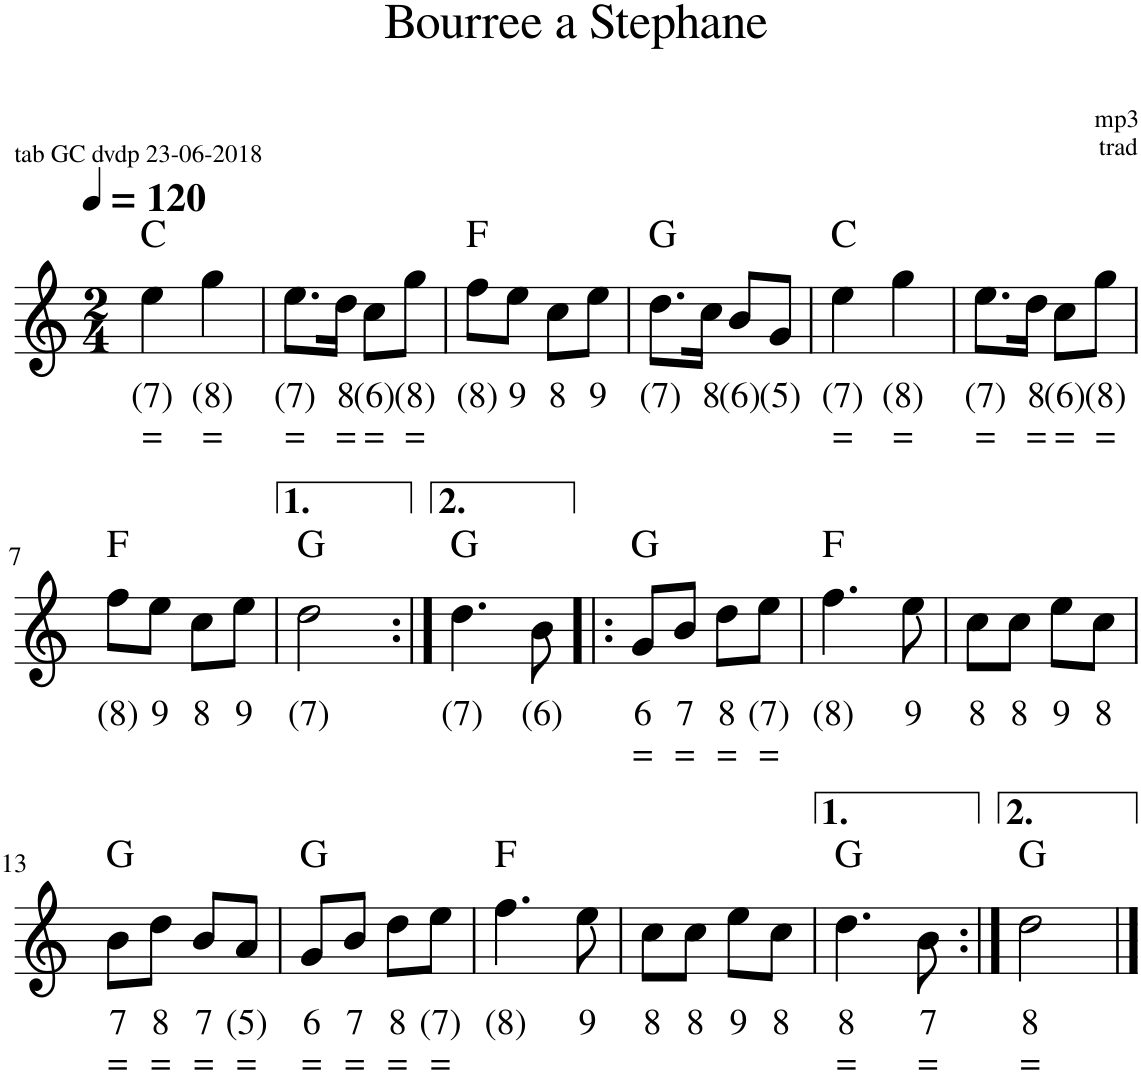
**kern	**text	**text	**harte
*part1	*part1	*part1	*part1
*staff1	*staff1	*staff1	*
*I"Stem	*	*	*
*I'Stm.	*	*	*
*clefG2	*	*	*
*k[]	*	*	*
*M2/4	*	*	*
*MM120	*	*	*
=1	=1	=1	=1
!	!LO:LY:b	!LO:LY:b	!
4ee\	(7)	=	C:maj
!	!LO:LY:b	!LO:LY:b	!
4gg\	(8)	=	.
=2	=2	=2	=2
!	!LO:LY:b	!LO:LY:b	!
8.ee\L	(7)	=	.
!	!LO:LY:b	!LO:LY:b	!
16dd\Jk	8	=	.
!	!LO:LY:b	!LO:LY:b	!
8cc\L	(6)	=	.
!	!LO:LY:b	!LO:LY:b	!
8gg\J	(8)	=	.
=3	=3	=3	=3
!	!LO:LY:b	!	!
8ff\L	(8)	.	F:maj
!	!LO:LY:b	!	!
8ee\J	9	.	.
!	!LO:LY:b	!	!
8cc\L	8	.	.
!	!LO:LY:b	!	!
8ee\J	9	.	.
=4	=4	=4	=4
!	!LO:LY:b	!	!
8.dd\L	(7)	.	G:maj
!	!LO:LY:b	!	!
16cc\Jk	8	.	.
!	!LO:LY:b	!	!
8b/L	(6)	.	.
!	!LO:LY:b	!	!
8g/J	(5)	.	.
=5	=5	=5	=5
!	!LO:LY:b	!LO:LY:b	!
4ee\	(7)	=	C:maj
!	!LO:LY:b	!LO:LY:b	!
4gg\	(8)	=	.
=6	=6	=6	=6
!	!LO:LY:b	!LO:LY:b	!
8.ee\L	(7)	=	.
!	!LO:LY:b	!LO:LY:b	!
16dd\Jk	8	=	.
!	!LO:LY:b	!LO:LY:b	!
8cc\L	(6)	=	.
!	!LO:LY:b	!LO:LY:b	!
8gg\J	(8)	=	.
!!LO:LB:g=z
=7	=7	=7	=7
!	!LO:LY:b	!	!
8ff\L	(8)	.	F:maj
!	!LO:LY:b	!	!
8ee\J	9	.	.
!	!LO:LY:b	!	!
8cc\L	8	.	.
!	!LO:LY:b	!	!
8ee\J	9	.	.
=8	=8	=8	=8
!	!LO:LY:b	!	!
2dd\	(7)	.	G:maj
=9:|!	=9:|!	=9:|!	=9:|!
!	!LO:LY:b	!	!
4.dd\	(7)	.	G:maj
!	!LO:LY:b	!	!
8b\	(6)	.	.
=10!|:	=10!|:	=10!|:	=10!|:
!	!LO:LY:b	!LO:LY:b	!
8g/L	6	=	G:maj
!	!LO:LY:b	!LO:LY:b	!
8b/J	7	=	.
!	!LO:LY:b	!LO:LY:b	!
8dd\L	8	=	.
!	!LO:LY:b	!LO:LY:b	!
8ee\J	(7)	=	.
=11	=11	=11	=11
!	!LO:LY:b	!	!
4.ff\	(8)	.	F:maj
!	!LO:LY:b	!	!
8ee\	9	.	.
=12	=12	=12	=12
!	!LO:LY:b	!	!
8cc\L	8	.	.
!	!LO:LY:b	!	!
8cc\J	8	.	.
!	!LO:LY:b	!	!
8ee\L	9	.	.
!	!LO:LY:b	!	!
8cc\J	8	.	.
!!LO:LB:g=z
=13	=13	=13	=13
!	!LO:LY:b	!LO:LY:b	!
8b\L	7	=	G:maj
!	!LO:LY:b	!LO:LY:b	!
8dd\J	8	=	.
!	!LO:LY:b	!LO:LY:b	!
8b/L	7	=	.
!	!LO:LY:b	!LO:LY:b	!
8a/J	(5)	=	.
=14	=14	=14	=14
!	!LO:LY:b	!LO:LY:b	!
8g/L	6	=	G:maj
!	!LO:LY:b	!LO:LY:b	!
8b/J	7	=	.
!	!LO:LY:b	!LO:LY:b	!
8dd\L	8	=	.
!	!LO:LY:b	!LO:LY:b	!
8ee\J	(7)	=	.
=15	=15	=15	=15
!	!LO:LY:b	!	!
4.ff\	(8)	.	F:maj
!	!LO:LY:b	!	!
8ee\	9	.	.
=16	=16	=16	=16
!	!LO:LY:b	!	!
8cc\L	8	.	.
!	!LO:LY:b	!	!
8cc\J	8	.	.
!	!LO:LY:b	!	!
8ee\L	9	.	.
!	!LO:LY:b	!	!
8cc\J	8	.	.
=17	=17	=17	=17
!	!LO:LY:b	!LO:LY:b	!
4.dd\	8	=	G:maj
!	!LO:LY:b	!LO:LY:b	!
8b\	7	=	.
=18:|!	=18:|!	=18:|!	=18:|!
!	!LO:LY:b	!LO:LY:b	!
2dd\	8	=	G:maj
==	==	==	==
*-	*-	*-	*-
